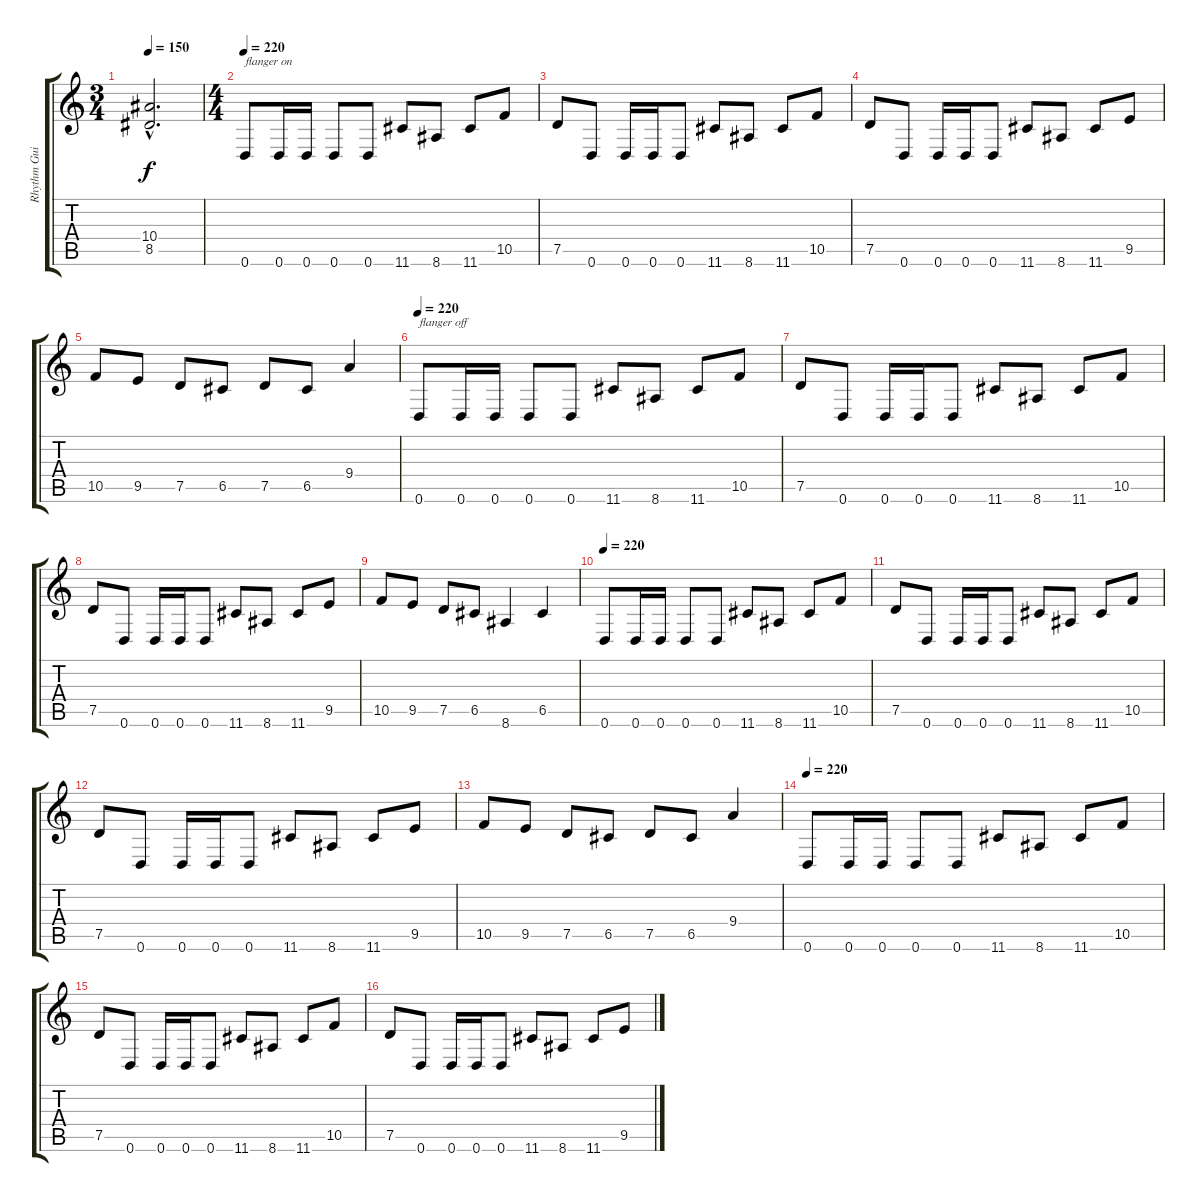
\track ("Rhythm Guitar" "Rhythm Gui") {instrument distortionguitar}
\staff {score tabs}
\tuning (D4 A3 F3 C3 G2 D2) {hide}
\ts (3 4)
\tempo 150
\clef g2
\ks c
(10.4{hac} 8.5{hac}).2{d dy f} |
\ts (4 4)
\tempo 220
0.6.8{txt "flanger on"} 0.6.16 0.6.16 0.6.8 0.6.8 11.6.8 8.6.8 11.6.8 10.5.8 |
7.5.8 0.6.8 0.6.16 0.6.16 0.6.8 11.6.8 8.6.8 11.6.8 10.5.8 |
7.5.8 0.6.8 0.6.16 0.6.16 0.6.8 11.6.8 8.6.8 11.6.8 9.5.8 |
10.5.8 9.5.8 7.5.8 6.5.8 7.5.8 6.5.8 9.4.4 |
\tempo 220
0.6.8{txt "flanger off"} 0.6.16 0.6.16 0.6.8 0.6.8 11.6.8 8.6.8 11.6.8 10.5.8 |
7.5.8 0.6.8 0.6.16 0.6.16 0.6.8 11.6.8 8.6.8 11.6.8 10.5.8 |
7.5.8 0.6.8 0.6.16 0.6.16 0.6.8 11.6.8 8.6.8 11.6.8 9.5.8 |
10.5.8 9.5.8 7.5.8 6.5.8 8.6.4 6.5.4 |
\tempo 220
0.6.8 0.6.16 0.6.16 0.6.8 0.6.8 11.6.8 8.6.8 11.6.8 10.5.8 |
7.5.8 0.6.8 0.6.16 0.6.16 0.6.8 11.6.8 8.6.8 11.6.8 10.5.8 |
7.5.8 0.6.8 0.6.16 0.6.16 0.6.8 11.6.8 8.6.8 11.6.8 9.5.8 |
10.5.8 9.5.8 7.5.8 6.5.8 7.5.8 6.5.8 9.4.4 |
\tempo 220
0.6.8 0.6.16 0.6.16 0.6.8 0.6.8 11.6.8 8.6.8 11.6.8 10.5.8 |
7.5.8 0.6.8 0.6.16 0.6.16 0.6.8 11.6.8 8.6.8 11.6.8 10.5.8 |
7.5.8 0.6.8 0.6.16 0.6.16 0.6.8 11.6.8 8.6.8 11.6.8 9.5.8
